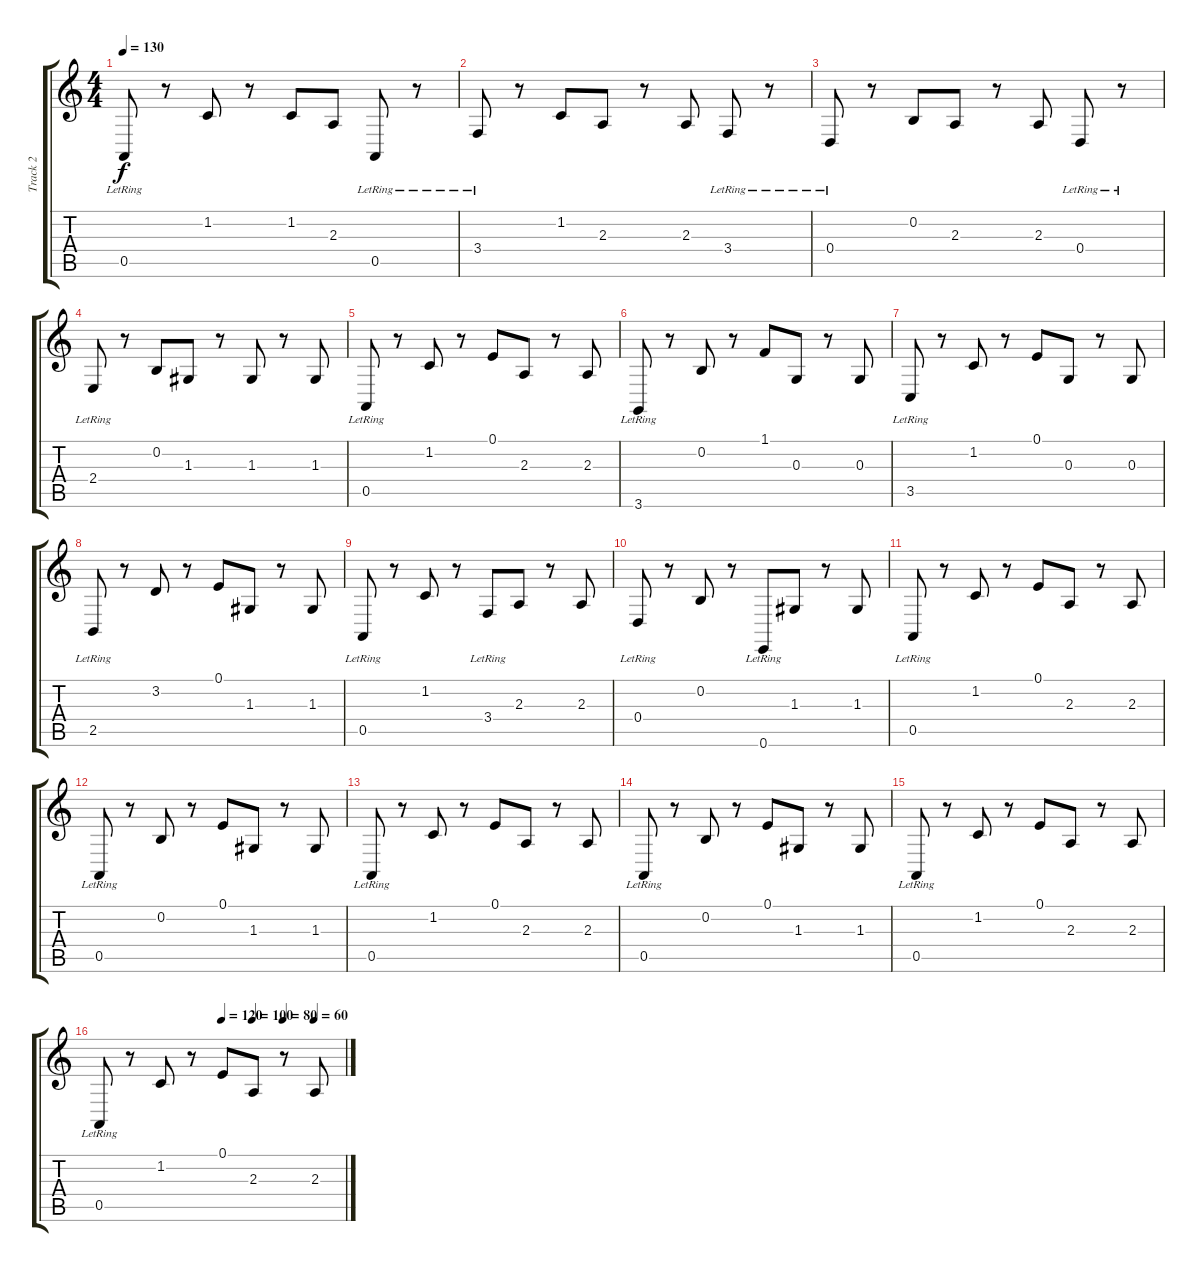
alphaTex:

\track ("Track 2" "Track 2") {instrument churchorgan}
\staff {score tabs}
\tuning (E4 B3 G3 D3 A2 E2) {hide}
\ts (4 4)
\tempo 130
\clef g2
\ks c
0.5{lr}.8{dy f instrument churchorgan} r.8 1.2.8 r.8 1.2.8 2.3.8 0.5{lr}.8 r.8 |
3.4{lr}.8 r.8 1.2.8 2.3.8 r.8 2.3.8 3.4{lr}.8 r.8 |
0.4{lr}.8 r.8 0.2.8 2.3.8 r.8 2.3.8 0.4{lr}.8 r.8 |
2.4{lr}.8 r.8 0.2.8 1.3.8 r.8 1.3.8 r.8 1.3.8 |
0.5{lr}.8 r.8 1.2.8 r.8 0.1.8 2.3.8 r.8 2.3.8 |
3.6{lr}.8 r.8 0.2.8 r.8 1.1.8 0.3.8 r.8 0.3.8 |
3.5{lr}.8 r.8 1.2.8 r.8 0.1.8 0.3.8 r.8 0.3.8 |
2.5{lr}.8 r.8 3.2.8 r.8 0.1.8 1.3.8 r.8 1.3.8 |
0.5{lr}.8 r.8 1.2.8 r.8 3.4{lr}.8 2.3.8 r.8 2.3.8 |
0.4{lr}.8 r.8 0.2.8 r.8 0.6{lr}.8 1.3.8 r.8 1.3.8 |
0.5{lr}.8 r.8 1.2.8 r.8 0.1.8 2.3.8 r.8 2.3.8 |
0.5{lr}.8 r.8 0.2.8 r.8 0.1.8 1.3.8 r.8 1.3.8 |
0.5{lr}.8 r.8 1.2.8 r.8 0.1.8 2.3.8 r.8 2.3.8 |
0.5{lr}.8 r.8 0.2.8 r.8 0.1.8 1.3.8 r.8 1.3.8 |
0.5{lr}.8 r.8 1.2.8 r.8 0.1.8 2.3.8 r.8 2.3.8 |
\tempo (120 0.5)
\tempo (100 0.625)
\tempo (80 0.75)
\tempo (60 0.875)
0.5{lr}.8 r.8 1.2.8 r.8 0.1.8 2.3.8 r.8 2.3.8
